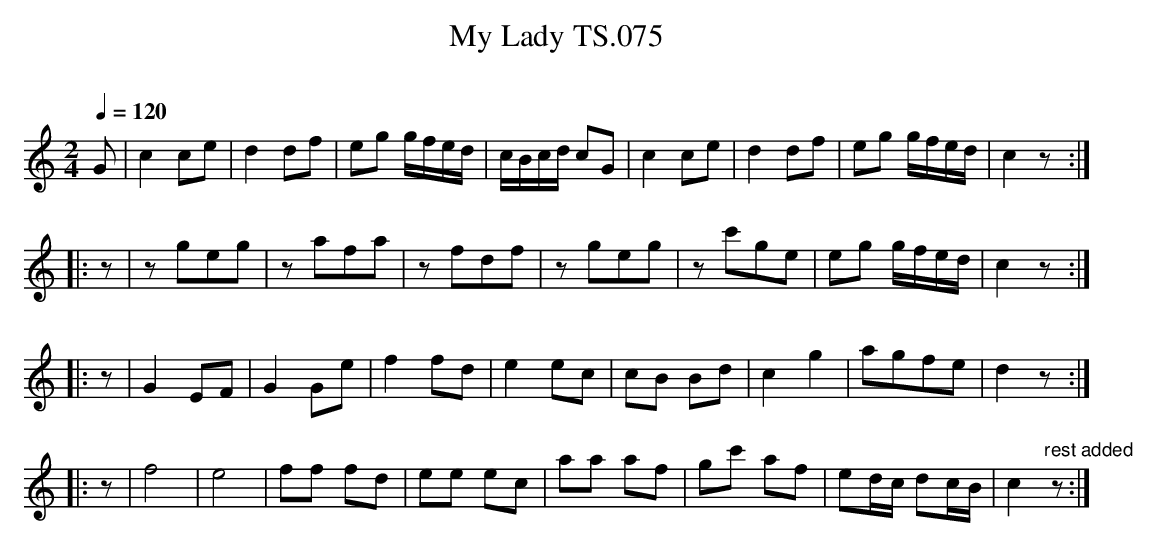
X:1
T:My Lady TS.075
M:2/4
L:1/8
Q:1/4=120
O:
K:C
G|c2ce|d2df|eg g/f/e/d/|c/B/c/d/ cG|c2ce|d2df|eg g/f/e/d/|c2z:|
|:z|zgeg|zafa|zfdf|zgeg|zc'ge|eg g/f/e/d/|c2z:|
|:z|G2EF|G2Ge|f2fd|e2ec|cB Bd|c2g2|agfe|d2z:|
|:z|f4|e4|ff fd|ee ec|aa af|gc' af|ed/c/ dc/B/|c2"rest added"z:|]
